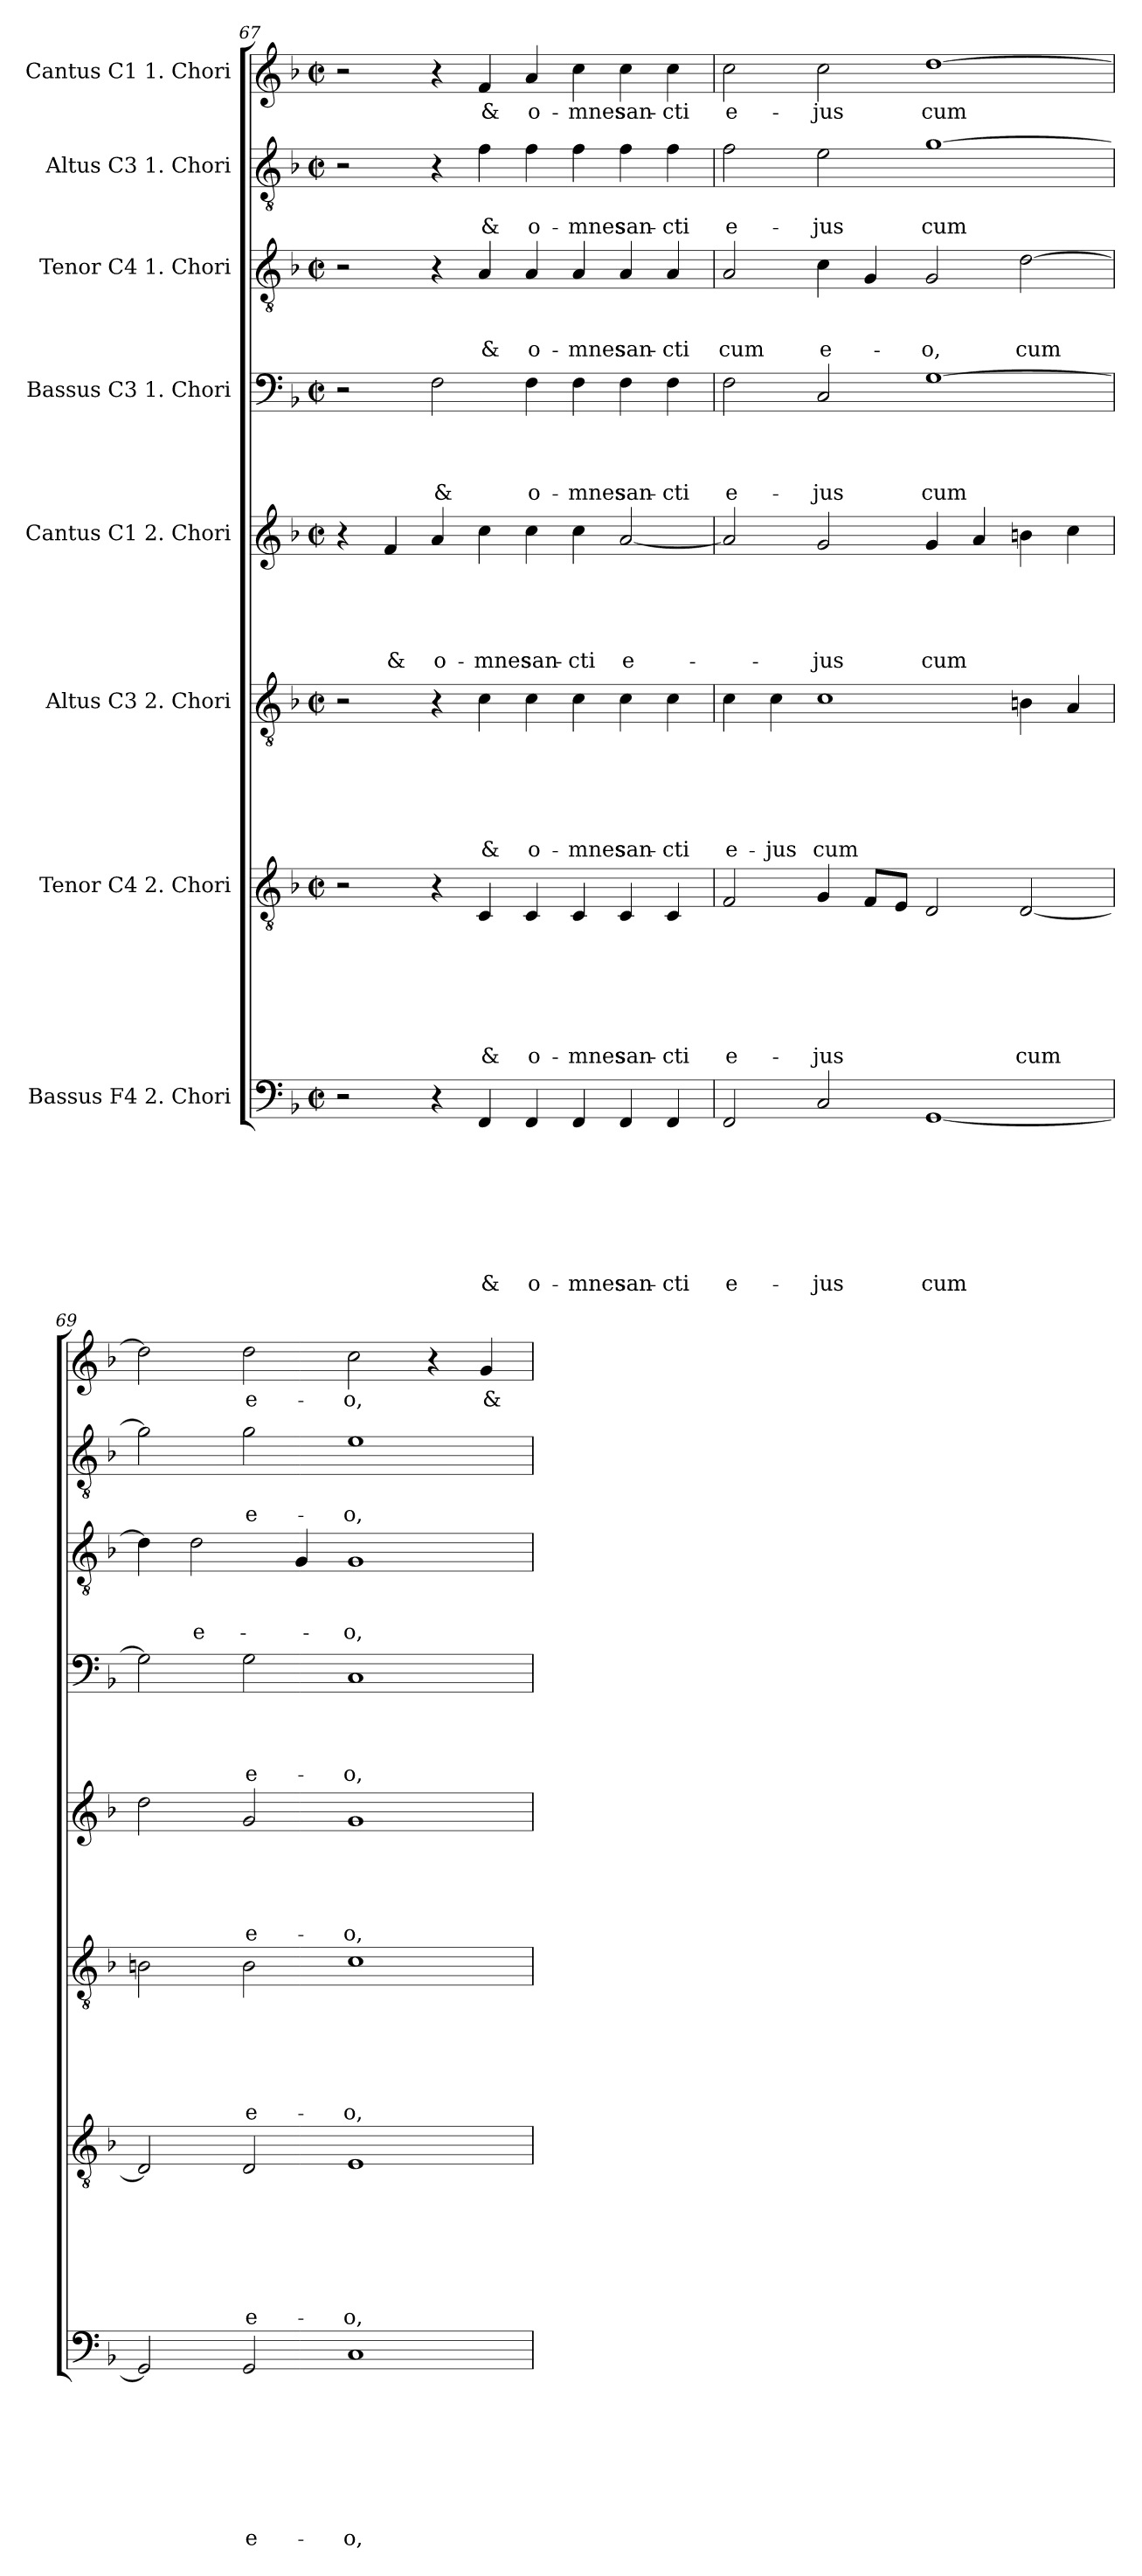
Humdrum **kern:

**kern	**text	**text	**text	**text	**text	**text	**text	**text	**kern	**text	**text	**text	**text	**text	**text	**text	**kern	**text	**text	**text	**text	**text	**text	**kern	**text	**text	**text	**text	**text	**kern	**text	**text	**text	**text	**kern	**text	**text	**text	**kern	**text	**text	**kern	**text
*part8	*part8	*part8	*part8	*part8	*part8	*part8	*part8	*part8	*part7	*part7	*part7	*part7	*part7	*part7	*part7	*part7	*part6	*part6	*part6	*part6	*part6	*part6	*part6	*part5	*part5	*part5	*part5	*part5	*part5	*part4	*part4	*part4	*part4	*part4	*part3	*part3	*part3	*part3	*part2	*part2	*part2	*part1	*part1
*staff8	*staff8	*staff8	*staff8	*staff8	*staff8	*staff8	*staff8	*staff8	*staff7	*staff7	*staff7	*staff7	*staff7	*staff7	*staff7	*staff7	*staff6	*staff6	*staff6	*staff6	*staff6	*staff6	*staff6	*staff5	*staff5	*staff5	*staff5	*staff5	*staff5	*staff4	*staff4	*staff4	*staff4	*staff4	*staff3	*staff3	*staff3	*staff3	*staff2	*staff2	*staff2	*staff1	*staff1
*I"Bassus F4 2. Chori	*	*	*	*	*	*	*	*	*I"Tenor C4 2. Chori	*	*	*	*	*	*	*	*I"Altus C3 2. Chori	*	*	*	*	*	*	*I"Cantus C1 2. Chori	*	*	*	*	*	*I"Bassus C3 1. Chori	*	*	*	*	*I"Tenor C4 1. Chori	*	*	*	*I"Altus C3 1. Chori	*	*	*I"Cantus C1 1. Chori	*
*clefF4	*	*	*	*	*	*	*	*	*clefGv2	*	*	*	*	*	*	*	*clefGv2	*	*	*	*	*	*	*clefG2	*	*	*	*	*	*clefF4	*	*	*	*	*clefGv2	*	*	*	*clefGv2	*	*	*clefG2	*
*k[b-]	*	*	*	*	*	*	*	*	*k[b-]	*	*	*	*	*	*	*	*k[b-]	*	*	*	*	*	*	*k[b-]	*	*	*	*	*	*k[b-]	*	*	*	*	*k[b-]	*	*	*	*k[b-]	*	*	*k[b-]	*
*F:	*	*	*	*	*	*	*	*	*F:	*	*	*	*	*	*	*	*F:	*	*	*	*	*	*	*F:	*	*	*	*	*	*F:	*	*	*	*	*F:	*	*	*	*F:	*	*	*F:	*
*M2/2	*	*	*	*	*	*	*	*	*M2/2	*	*	*	*	*	*	*	*M2/2	*	*	*	*	*	*	*M2/2	*	*	*	*	*	*M2/2	*	*	*	*	*M2/2	*	*	*	*M2/2	*	*	*M2/2	*
*met(c|)	*	*	*	*	*	*	*	*	*met(c|)	*	*	*	*	*	*	*	*met(c|)	*	*	*	*	*	*	*met(c|)	*	*	*	*	*	*met(c|)	*	*	*	*	*met(c|)	*	*	*	*met(c|)	*	*	*met(c|)	*
=67	=67	=67	=67	=67	=67	=67	=67	=67	=67	=67	=67	=67	=67	=67	=67	=67	=67	=67	=67	=67	=67	=67	=67	=67	=67	=67	=67	=67	=67	=67	=67	=67	=67	=67	=67	=67	=67	=67	=67	=67	=67	=67	=67
2r	.	.	.	.	.	.	.	.	2r	.	.	.	.	.	.	.	2r	.	.	.	.	.	.	4r	.	.	.	.	.	2r	.	.	.	.	2r	.	.	.	2r	.	.	2r	.
.	.	.	.	.	.	.	.	.	.	.	.	.	.	.	.	.	.	.	.	.	.	.	.	4f/	.	.	.	.	&	.	.	.	.	.	.	.	.	.	.	.	.	.	.
4r	.	.	.	.	.	.	.	.	4r	.	.	.	.	.	.	.	4r	.	.	.	.	.	.	4a/	.	.	.	.	o-	2F\	.	.	.	&	4r	.	.	.	4r	.	.	4r	.
4FF/	.	.	.	.	.	.	.	&	4C/	.	.	.	.	.	.	&	4c\	.	.	.	.	.	&	4cc\	.	.	.	.	-mnes	.	.	.	.	.	4A/	.	.	&	4f\	.	&	4f/	&
4FF/	.	.	.	.	.	.	.	o-	4C/	.	.	.	.	.	.	o-	4c\	.	.	.	.	.	o-	4cc\	.	.	.	.	san-	4F\	.	.	.	o-	4A/	.	.	o-	4f\	.	o-	4a/	o-
4FF/	.	.	.	.	.	.	.	-mnes	4C/	.	.	.	.	.	.	-mnes	4c\	.	.	.	.	.	-mnes	4cc\	.	.	.	.	-cti	4F\	.	.	.	-mnes	4A/	.	.	-mnes	4f\	.	-mnes	4cc\	-mnes
4FF/	.	.	.	.	.	.	.	san-	4C/	.	.	.	.	.	.	san-	4c\	.	.	.	.	.	san-	[2a/	.	.	.	.	e-	4F\	.	.	.	san-	4A/	.	.	san-	4f\	.	san-	4cc\	san-
4FF/	.	.	.	.	.	.	.	-cti	4C/	.	.	.	.	.	.	-cti	4c\	.	.	.	.	.	-cti	.	.	.	.	.	.	4F\	.	.	.	-cti	4A/	.	.	-cti	4f\	.	-cti	4cc\	-cti
=68	=68	=68	=68	=68	=68	=68	=68	=68	=68	=68	=68	=68	=68	=68	=68	=68	=68	=68	=68	=68	=68	=68	=68	=68	=68	=68	=68	=68	=68	=68	=68	=68	=68	=68	=68	=68	=68	=68	=68	=68	=68	=68	=68
2FF/	.	.	.	.	.	.	.	e-	2F/	.	.	.	.	.	.	e-	4c\	.	.	.	.	.	e-	2a/]	.	.	.	.	.	2F\	.	.	.	e-	2A/	.	.	cum	2f\	.	e-	2cc\	e-
.	.	.	.	.	.	.	.	.	.	.	.	.	.	.	.	.	4c\	.	.	.	.	.	-jus	.	.	.	.	.	.	.	.	.	.	.	.	.	.	.	.	.	.	.	.
2C/	.	.	.	.	.	.	.	-jus	4G/	.	.	.	.	.	.	-jus	1c	.	.	.	.	.	cum	2g/	.	.	.	.	-jus	2C/	.	.	.	-jus	4c\	.	.	e-	2e\	.	-jus	2cc\	-jus
.	.	.	.	.	.	.	.	.	8F/L	.	.	.	.	.	.	.	.	.	.	.	.	.	.	.	.	.	.	.	.	.	.	.	.	.	4G/	.	.	.	.	.	.	.	.
.	.	.	.	.	.	.	.	.	8E/J	.	.	.	.	.	.	.	.	.	.	.	.	.	.	.	.	.	.	.	.	.	.	.	.	.	.	.	.	.	.	.	.	.	.
[1GG	.	.	.	.	.	.	.	cum	2D/	.	.	.	.	.	.	.	.	.	.	.	.	.	.	4g/	.	.	.	.	cum	[1G	.	.	.	cum	2G/	.	.	-o,	[1g	.	cum	[1dd	cum
.	.	.	.	.	.	.	.	.	.	.	.	.	.	.	.	.	.	.	.	.	.	.	.	4a/	.	.	.	.	.	.	.	.	.	.	.	.	.	.	.	.	.	.	.
.	.	.	.	.	.	.	.	.	[2D/	.	.	.	.	.	.	cum	4Bn\	.	.	.	.	.	.	4bn\	.	.	.	.	.	.	.	.	.	.	[2d\	.	.	cum	.	.	.	.	.
.	.	.	.	.	.	.	.	.	.	.	.	.	.	.	.	.	4A/	.	.	.	.	.	.	4cc\	.	.	.	.	.	.	.	.	.	.	.	.	.	.	.	.	.	.	.
=69	=69	=69	=69	=69	=69	=69	=69	=69	=69	=69	=69	=69	=69	=69	=69	=69	=69	=69	=69	=69	=69	=69	=69	=69	=69	=69	=69	=69	=69	=69	=69	=69	=69	=69	=69	=69	=69	=69	=69	=69	=69	=69	=69
2GG/]	.	.	.	.	.	.	.	.	2D/]	.	.	.	.	.	.	.	2Bn\	.	.	.	.	.	.	2dd\	.	.	.	.	.	2G\]	.	.	.	.	4d\]	.	.	.	2g\]	.	.	2dd\]	.
.	.	.	.	.	.	.	.	.	.	.	.	.	.	.	.	.	.	.	.	.	.	.	.	.	.	.	.	.	.	.	.	.	.	.	2d\	.	.	e-	.	.	.	.	.
2GG/	.	.	.	.	.	.	.	e-	2D/	.	.	.	.	.	.	e-	2B\	.	.	.	.	.	e-	2g/	.	.	.	.	e-	2G\	.	.	.	e-	.	.	.	.	2g\	.	e-	2dd\	e-
.	.	.	.	.	.	.	.	.	.	.	.	.	.	.	.	.	.	.	.	.	.	.	.	.	.	.	.	.	.	.	.	.	.	.	4G/	.	.	.	.	.	.	.	.
1C	.	.	.	.	.	.	.	-o,	1E	.	.	.	.	.	.	-o,	1c	.	.	.	.	.	-o,	1g	.	.	.	.	-o,	1C	.	.	.	-o,	1G	.	.	-o,	1e	.	-o,	2cc\	-o,
.	.	.	.	.	.	.	.	.	.	.	.	.	.	.	.	.	.	.	.	.	.	.	.	.	.	.	.	.	.	.	.	.	.	.	.	.	.	.	.	.	.	4r	.
.	.	.	.	.	.	.	.	.	.	.	.	.	.	.	.	.	.	.	.	.	.	.	.	.	.	.	.	.	.	.	.	.	.	.	.	.	.	.	.	.	.	4g/	&
=	=	=	=	=	=	=	=	=	=	=	=	=	=	=	=	=	=	=	=	=	=	=	=	=	=	=	=	=	=	=	=	=	=	=	=	=	=	=	=	=	=	=	=
*-	*-	*-	*-	*-	*-	*-	*-	*-	*-	*-	*-	*-	*-	*-	*-	*-	*-	*-	*-	*-	*-	*-	*-	*-	*-	*-	*-	*-	*-	*-	*-	*-	*-	*-	*-	*-	*-	*-	*-	*-	*-	*-	*-
